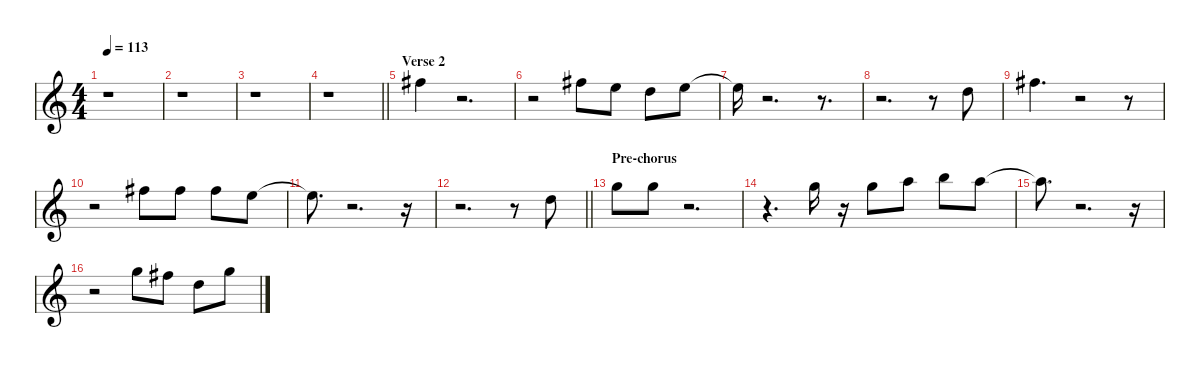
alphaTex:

\defaultSystemsLayout 4
\hideDynamics
\bracketExtendMode nobrackets
\singleTrackTrackNamePolicy hidden
\multiTrackTrackNamePolicy hidden
\firstSystemTrackNameMode fullname
\firstSystemTrackNameOrientation horizontal
\otherSystemsTrackNameOrientation horizontal
\track ("David Bowie / Vocals" "led.synth.") {instrument lead3calliope}
\staff {score}
\tuning (E4 B3 G3 D3 A2 E2)
\ts (4 4)
\tempo 113
\clef g2
\ks c
r.1{dy f beam Down} |
r.1{beam Down} |
r.1{beam Down} |
\barLineRight lightlight
r.1{beam Down} |
\section ("" "Verse 2")
14.1{acc #}.4{beam Down} r.2{d beam Down} |
r.2{beam Down} 14.1{acc #}.8{beam Down} 12.1.8{beam Down} 10.1.8{beam Down} 12.1.8{beam Down} |
12.1{t}.16{beam Down} r.2{d beam Down} r.8{d beam Down} |
r.2{d beam Down} r.8{beam Down} 10.1.8{beam Down} |
14.1{acc #}.4{d dy ff beam Down} r.2{beam Down} r.8{beam Down} |
r.2{beam Down} 14.1{acc #}.8{dy f beam Down} 14.1{acc #}.8{beam Down} 14.1{acc #}.8{beam Down} 12.1.8{beam Down} |
12.1{t}.8{d beam Down} r.2{d beam Down} r.16{beam Down} |
\barLineRight lightlight
r.2{d beam Down} r.8{beam Down} 10.1.8{beam Down} |
\section ("" "Pre-chorus")
15.1.8{beam Down} 15.1.8{beam Down} r.2{d beam Down} |
r.4{d beam Down} 15.1.16{beam Down} r.16{beam Down} 15.1.8{beam Down} 17.1.8{beam Down} 19.1.8{beam Down} 17.1.8{beam Down} |
17.1{t}.8{d beam Down} r.2{d beam Down} r.16{beam Down} |
r.2{beam Down} 15.1.8{beam Down} 14.1{acc #}.8{beam Down} 15.2.8{beam Down} 15.1.8{beam Down}
